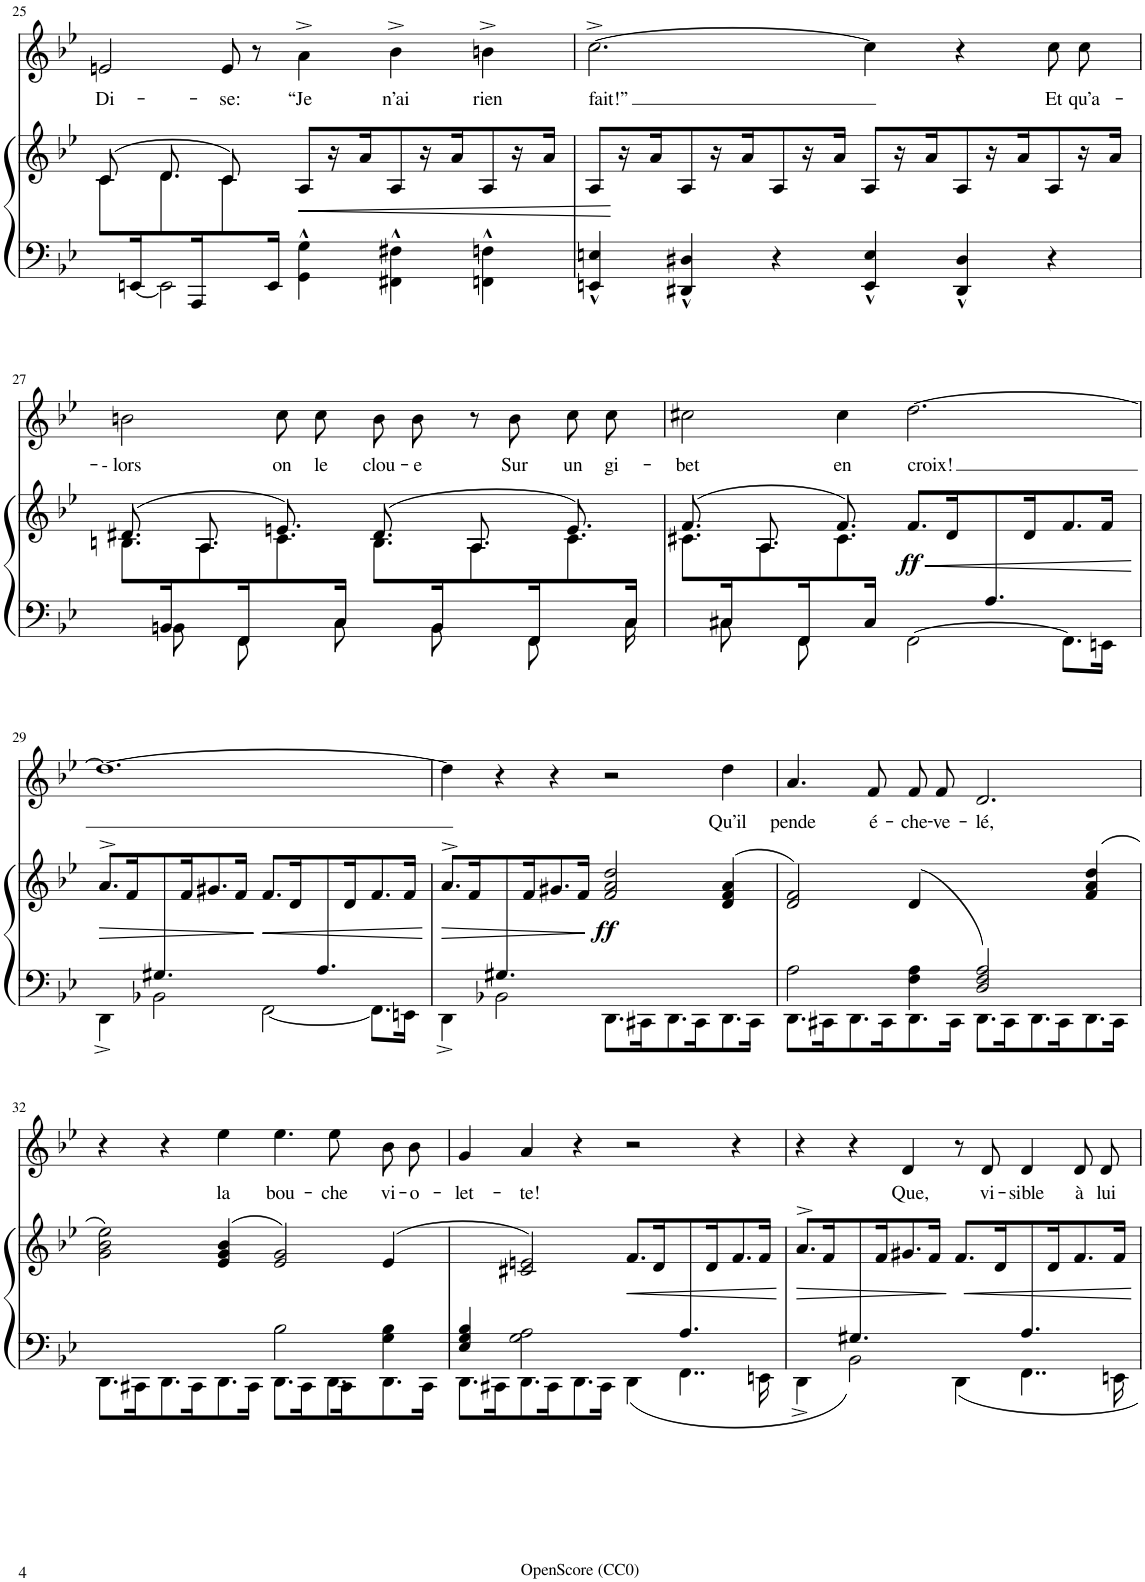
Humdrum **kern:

**kern	**kern	**dynam	**kern	**text
*part2	*part2	*part2	*part1	*part1
*staff3	*staff2	*staff2/3	*staff1	*staff1
*I"Piano	*	*	*I"Chant Voice	*
*I'Pno	*	*	*	*
!!LO:PB:g=z
*clefF4	*clefG2	*	*clefG2	*
*k[b-e-]	*k[b-e-]	*	*k[b-e-]	*
*M6/4	*M6/4	*	*M6/4	*
=25	=25	=25	=25	=25
*^	*^	*	*	*
!	!	!	!	!	!	!LO:LY:b
8.ryy	4ryy	(8.c/	8.c\L	.	2en/	Di-
[<16EEn/K	.	16ryy	16ryy	.	.	.
8.ryy	2EE\]	8.d/	8.d\	.	.	.
16AAA/K	.	16ryy	16ryy	.	.	.
!	!	!	!	!	!	!LO:LY:b
8.ryy	.	8.c/)	8.c\	.	8e/	-se:
.	.	.	.	.	8r	.
16EE/Jk	.	16ryy	2ryy	.	.	.
!	!	!	!	!LO:HP:b	!	!LO:LY:b
2.ryy	4GG\^^ 4G\^^	8A/L	.	<	4a'~^\	“Je
.	.	16r	.	.	.	.
.	.	16a/J	.	.	.	.
!	!	!	!	!	!	!LO:LY:b
.	4FF#X\^^ 4F#X\^^	8A/	.	.	4b-'~^\	n’ai
.	.	16r	.	.	.	.
.	.	16a/J	4ryy	.	.	.
!	!	!	!	!	!	!LO:LY:b
.	4FFn\^^ 4Fn\^^	8A/	.	.	4bn'~^\	rien
.	.	16r	.	.	.	.
.	.	16a/JJ	16ryy	.	.	.
*v	*v	*	*	*	*	*
=26	=26	=26	=26	=26	=26
!	!	!	!	!	!LO:LY:b
*	*v	*v	*	*	*
4EEn/^^ 4En/^^	8A/L	.	[2.cc^\	fait!”
.	16r	.	.	.
.	16a/J	.	.	.
4DD#X/^^ 4D#X/^^	8A/	.	.	.
.	16r	.	.	.
.	16a/J	.	.	.
4r	8A/	.	.	.
.	16r	.	.	.
.	16a/JJ	.	.	.
4EE/^^ 4E/^^	8A/L	.	4cc\]	.
.	16r	.	.	.
.	16a/J	.	.	.
4DD#/^^ 4D#/^^	8A/	.	4r	.
.	16r	.	.	.
.	16a/J	.	.	.
!	!	!	!	!LO:LY:b
4r	8A/	.	8cc\L	Et
!	!	!	!	!LO:LY:b
.	16r	.	8cc\J	qu’a-
.	16a/JJ	.	.	.
!!LO:LB:g=z
=27	=27	=27	=27	=27
*^	*^	*	*	*
!	!	!	!	!	!	!LO:LY:b
8.ryy	8.ryy	(>8.d#X/	8.Bn\L	.	2bn\	-- lors
16BB-/K	8BBn\	16ryy	16ryy	.	.	.
8.ryy	.	8.A/	8.A\	.	.	.
.	8ryy	.	.	.	.	.
16FF/K	8FF\	16ryy	16ryy	.	.	.
!	!	!	!	!	!	!LO:LY:b
8.ryy	.	8.en/)	8.c\	.	8cc\L	on
.	8ryy	.	.	.	.	.
!	!	!	!	!	!	!LO:LY:b
.	.	.	.	.	8cc\J	le
16C/Jk	8C\	16ryy	16ryy	.	.	.
!	!	!	!	!	!	!LO:LY:b
8.ryy	.	(>8.d#/	8.B\L	.	8b\L	clou-
.	8ryy	.	.	.	.	.
!	!	!	!	!	!	!LO:LY:b
.	.	.	.	.	8b\J	-e
16BB/K	8BB\	16ryy	16ryy	.	.	.
8.ryy	.	8.A/	8.A\	.	8r	.
.	8ryy	.	.	.	.	.
!	!	!	!	!	!	!LO:LY:b
.	.	.	.	.	8b\L	Sur
16FF/K	8FF\	16ryy	16ryy	.	.	.
!	!	!	!	!	!	!LO:LY:b
8.ryy	.	8.e/)	8.c\	.	8cc\	un
.	8ryy	.	.	.	.	.
!	!	!	!	!	!	!LO:LY:b
.	.	.	.	.	8cc\J	gi-
16C/Jk	16C\	16ryy	16ryy	.	.	.
=28	=28	=28	=28	=28	=28	=28
*	*^	*	*	*	*	*
!	!	!	!	!	!	!	!LO:LY:b
1ryy	8.ryy	8.ryy	(>8.f/	8.c#X\L	.	2cc#X\	-bet
.	16C#X/K	8C#\	16ryy	16ryy	.	.	.
.	8.ryy	.	8.A/	8.A\	.	.	.
.	.	8ryy	.	.	.	.	.
.	16FF/K	8FF\	16ryy	16ryy	.	.	.
!	!	!	!	!	!	!	!LO:LY:b
.	8.ryy	.	8.f/)	8.c#\	.	4cc#\	en
.	.	2...ryy	.	.	.	.	.
.	16C#/Jk	.	16ryy	2ryy	.	.	.
!	!	!	!	!	!LO:HP:b	!	!LO:LY:b
!	!	!	!	!	!LO:DY:n=1:b	!	!
.	[2FF\	.	8.f/L	.	< ff	[2.dd\	croix!
.	.	.	16d/K	.	.	.	.
8.A/	.	.	8.ryy	.	.	.	.
4ryy	.	.	16d/K	4ryy	.	.	.
.	8.FF\L]	.	8.f/	.	.	.	.
16ryy	16EEn\Jk	.	16f/Jk	16ryy	.	.	.
*v	*v	*v	*	*	*	*	*
*	*v	*v	*	*	*
.	.	[	.	.
!!LO:LB:g=z
=29	=29	=29	=29	=29
*^	*	*	*	*
!	!	!	!LO:HP:b	!	!
4ryy	4DD^<\	8.a^>/L	>	1.dd_	.
.	.	16f/K	.	.	.
8.G#X/	2BB-X\	8.ryy	.	.	.
16ryy	.	16f/K	.	.	.
.	.	8.g#X/	.	.	.
.	.	16f/Jk	.	.	.
!	!	!	!LO:HP:n=1:b	!	!
.	[<2FF\	8.f/L	[ <	.	.
.	.	16d/K	.	.	.
8.A/	.	8.ryy	.	.	.
4ryy	.	16d/K	.	.	.
.	8.FF\L]	8.f/	.	.	.
16ryy	16EEn\Jk	16f/Jk	.	.	.
*v	*v	*	*	*	*
.	.	]	.	.
=30	=30	=30	=30	=30
*^	*	*	*	*
!	!	!	!LO:HP:b	!	!
4ryy	4DD^<\	8.a^>/L	>	4dd\]	.
.	.	16f/K	.	.	.
8.G#X/	2BB-X\	8.ryy	.	4r	.
1ryy	.	16f/K	.	.	.
.	.	8.g#X/	.	4r	.
.	.	16f/Jk	.	.	.
!	!	!	!LO:DY:n=1:b	!	!
.	8.DD\L	2f/ 2a/ 2dd/	[ ff	2r	.
.	16CC#X\K	.	.	.	.
.	8.DD\	.	.	.	.
.	16CC#\K	.	.	.	.
!	!	!	!	!	!LO:LY:b
.	8.DD\	(>4d/ 4f/ 4a/	.	4dd\	Qu’il
16ryy	16CC#\Jk	.	.	.	.
=31	=31	=31	=31	=31	=31
*	*^	*	*	*	*
!	!	!	!	!	!	!LO:LY:b
2.ryy	2A\	8.DD\L	2d/ 2f/)	.	4.a/	pende
.	.	16CC#X\K	.	.	.	.
.	.	8.DD\	.	.	.	.
!	!	!	!	!	!	!LO:LY:b
.	.	.	.	.	8f/L	é-
.	.	16CC#\K	.	.	.	.
!	!	!	!	!	!	!LO:LY:b
.	4F\ 4A\	8.DD\	(4d/	.	8f/	-che-
!	!	!	!	!	!	!LO:LY:b
.	.	.	.	.	8f/J	-ve-
.	.	16CC#\Jk	.	.	.	.
!	!	!	!	!	!	!LO:LY:b
2D/ 2F/ 2A/)	2.ryy	8.DD\L	2ryy	.	2.d/	-lé,
.	.	16CC#\K	.	.	.	.
.	.	8.DD\	.	.	.	.
.	.	16CC#\K	.	.	.	.
4ryy	.	8.DD\	(>4f/ 4a/ 4dd/	.	.	.
.	.	16CC#\Jk	.	.	.	.
*	*v	*v	*	*	*	*
!!LO:LB:g=z
=32	=32	=32	=32	=32	=32
2.ryy	8.DD\L	2g\ 2b-\ 2ee-\)	.	4r	.
.	16CC#X\K	.	.	.	.
.	8.DD\	.	.	4r	.
.	16CC#\K	.	.	.	.
!	!	!	!	!	!LO:LY:b
.	8.DD\	(>4e-/ 4g/ 4b-/	.	4ee-\	la
.	16CC#\Jk	.	.	.	.
!	!	!	!	!	!LO:LY:b
2B-\	8.DD\L	2e-/ 2g/)	.	4.ee-\	bou-
.	16CC#\K	.	.	.	.
.	8.DD\	.	.	.	.
!	!	!	!	!	!LO:LY:b
.	.	.	.	8ee-\L	-che
.	16CC#\K	.	.	.	.
!	!	!	!	!	!LO:LY:b
4G\ 4B-\	8.DD\	(4e-/	.	8b-\	vi-
!	!	!	!	!	!LO:LY:b
.	.	.	.	8b-\J	-o-
.	16CC#\Jk	.	.	.	.
=33	=33	=33	=33	=33	=33
*	*^	*	*	*	*
!	!	!	!	!	!	!LO:LY:b
4E-/ 4G/ 4B-/	4ryy	8.DD\L	4ryy	.	4g/	-let-
.	.	16CC#X\K	.	.	.	.
!	!	!	!	!	!	!LO:LY:b
2.ryy	2G\ 2A\	8.DD\	2c#X/ 2en/)	.	4a/	-te!
.	.	16CC#\K	.	.	.	.
.	.	8.DD\	.	.	4r	.
.	.	16CC#\Jk	.	.	.	.
!	!	!	!	!LO:HP:b	!	!
.	2.ryy	4DD\	8.f/L	<	2r	.
.	.	.	16d/K	.	.	.
8.A/	.	4..FF\	8.ryy	.	.	.
4ryy	.	.	16d/K	.	.	.
.	.	.	8.f/	.	4r	.
16ryy	.	16EEn\	16f/Jk	.	.	.
*v	*v	*v	*	*	*	*
.	.	]	.	.
=34	=34	=34	=34	=34
*^	*	*	*	*
!	!	!	!LO:HP:b	!	!
4ryy	4DD^<\	8.a^>/L	>	4r	.
.	.	16f/K	.	.	.
8.G#X/	2BB-\	8.ryy	.	4r	.
16ryy	.	16f/K	.	.	.
!	!	!	!	!	!LO:LY:b
.	.	8.g#X/	.	4d/	Que,
.	.	16f/Jk	.	.	.
.	4DD\	8.f/L	[	8r	.
!	!	!	!	!	!LO:LY:b
.	.	.	.	8d/	vi-
.	.	16d/K	.	.	.
!	!	!	!	!	!LO:LY:b
8.A/	4..FF\	8.ryy	.	4d/	-sible
4ryy	.	16d/K	.	.	.
!	!	!	!	!	!LO:LY:b
.	.	8.f/	.	8d/L	à
!	!	!	!	!	!LO:LY:b
.	.	.	.	8d/J	lui
16ryy	16EEn\	16f/Jk	.	.	.
*v	*v	*	*	*	*
.	.	]	.	.
=	=	=	=	=
*-	*-	*-	*-	*-
